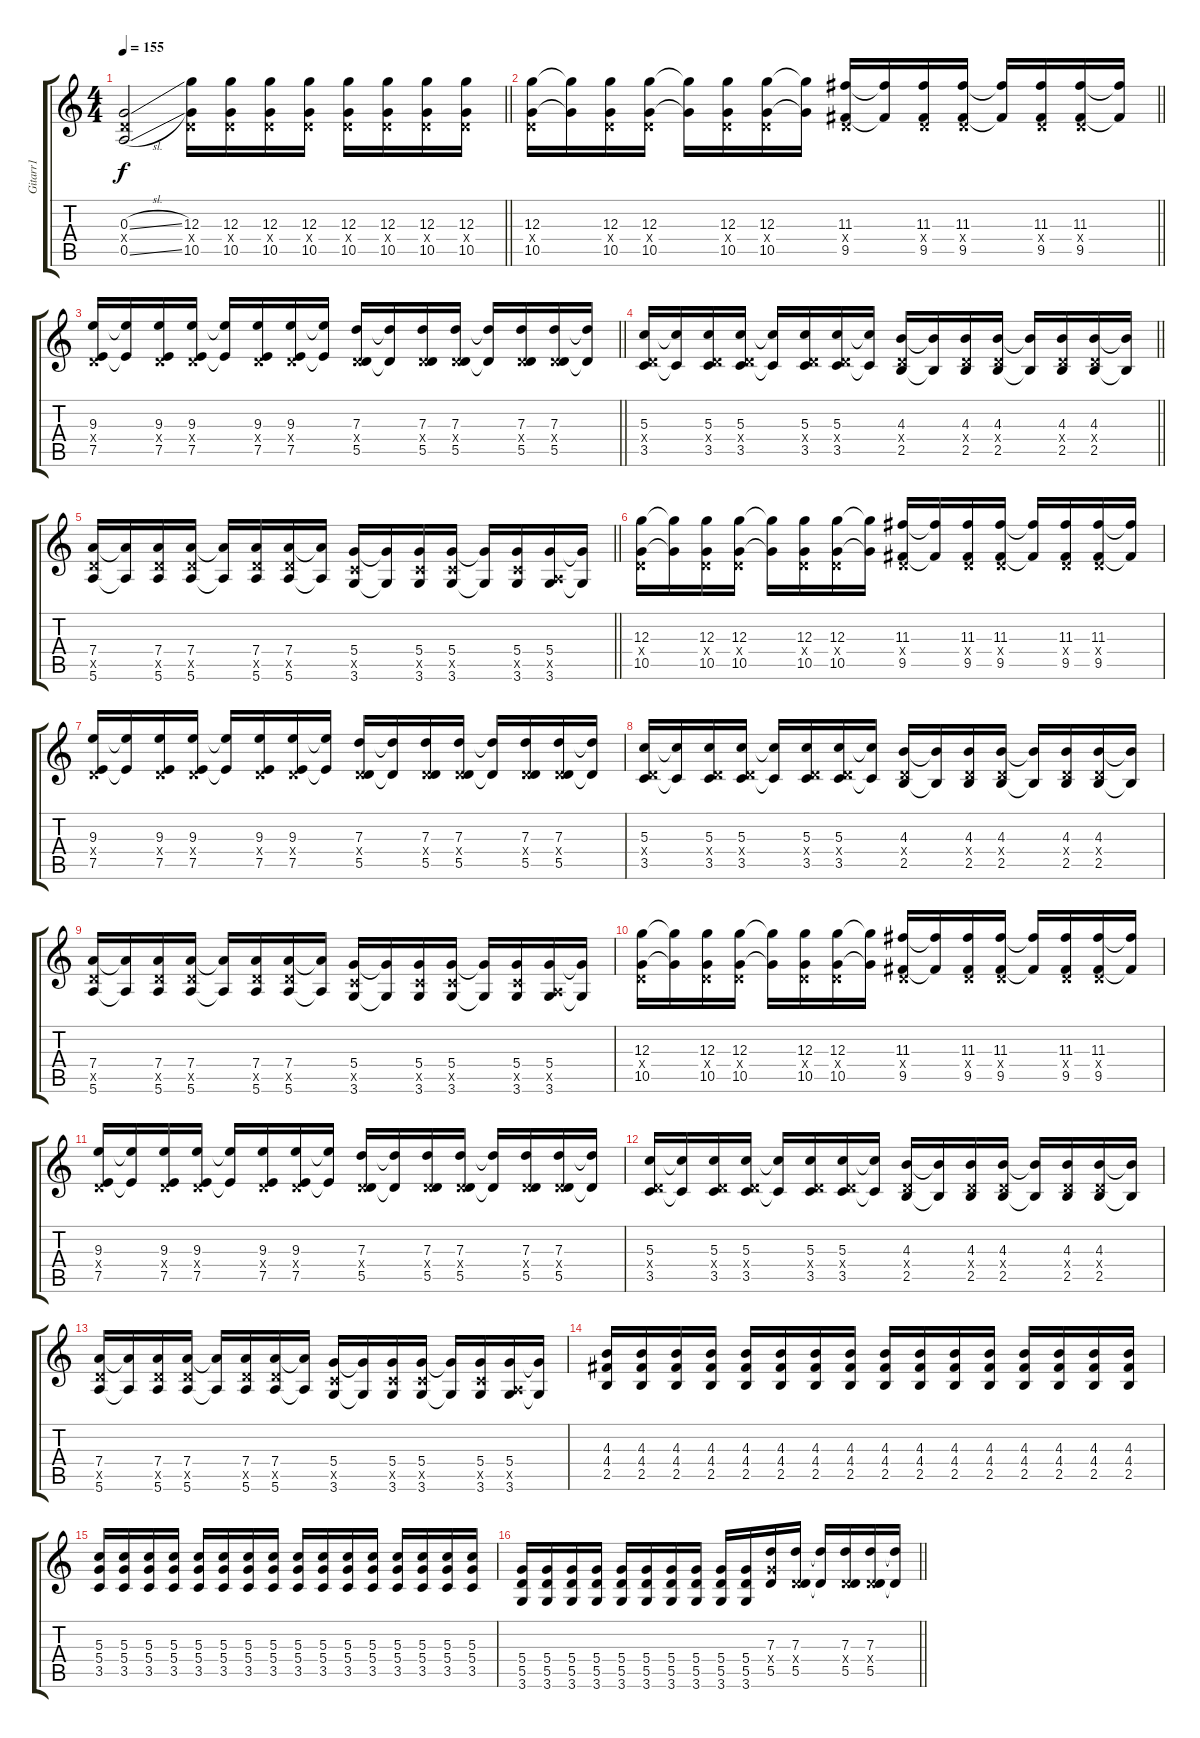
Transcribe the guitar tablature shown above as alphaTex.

\track ("Gitarr1" "Gitarr1") {instrument overdrivenguitar}
\staff {score tabs}
\tuning (E4 B3 G3 D3 A2 E2) {hide}
\ts (4 4)
\tempo 155
\clef g2
\barLineRight lightlight
\ks c
(0.3{sl} 0.4{x} 0.5{sl}).2{dy f} (12.3 0.4{x} 10.5).16 (12.3 0.4{x} 10.5).16 (12.3 0.4{x} 10.5).16 (12.3 0.4{x} 10.5).16 (12.3 0.4{x} 10.5).16 (12.3 0.4{x} 10.5).16 (12.3 0.4{x} 10.5).16 (12.3 0.4{x} 10.5).16 |
\barLineRight lightlight
(12.3 0.4{x} 10.5).16 (12.3{t} 10.5{t}).16 (12.3 0.4{x} 10.5).16 (12.3 0.4{x} 10.5).16 (12.3{t} 10.5{t}).16 (12.3 0.4{x} 10.5).16 (12.3 0.4{x} 10.5).16 (12.3{t} 10.5{t}).16 (11.3 0.4{x} 9.5).16 (11.3{t} 9.5{t}).16 (11.3 0.4{x} 9.5).16 (11.3 0.4{x} 9.5).16 (11.3{t} 9.5{t}).16 (11.3 0.4{x} 9.5).16 (11.3 0.4{x} 9.5).16 (11.3{t} 9.5{t}).16 |
\barLineRight lightlight
(9.3 0.4{x} 7.5).16 (9.3{t} 7.5{t}).16 (9.3 0.4{x} 7.5).16 (9.3 0.4{x} 7.5).16 (9.3{t} 7.5{t}).16 (9.3 0.4{x} 7.5).16 (9.3 0.4{x} 7.5).16 (9.3{t} 7.5{t}).16 (7.3 0.4{x} 5.5).16 (7.3{t} 5.5{t}).16 (7.3 0.4{x} 5.5).16 (7.3 0.4{x} 5.5).16 (7.3{t} 5.5{t}).16 (7.3 0.4{x} 5.5).16 (7.3 0.4{x} 5.5).16 (7.3{t} 5.5{t}).16 |
\barLineRight lightlight
(5.3 0.4{x} 3.5).16 (5.3{t} 3.5{t}).16 (5.3 0.4{x} 3.5).16 (5.3 0.4{x} 3.5).16 (5.3{t} 3.5{t}).16 (5.3 0.4{x} 3.5).16 (5.3 0.4{x} 3.5).16 (5.3{t} 3.5{t}).16 (4.3 0.4{x} 2.5).16 (4.3{t} 2.5{t}).16 (4.3 0.4{x} 2.5).16 (4.3 0.4{x} 2.5).16 (4.3{t} 2.5{t}).16 (4.3 0.4{x} 2.5).16 (4.3 0.4{x} 2.5).16 (4.3{t} 2.5{t}).16 |
\barLineRight lightlight
(7.4 5.5{x} 5.6).16 (7.4{t} 5.6{t}).16 (7.4 5.5{x} 5.6).16 (7.4 5.5{x} 5.6).16 (7.4{t} 5.6{t}).16 (7.4 5.5{x} 5.6).16 (7.4 5.5{x} 5.6).16 (7.4{t} 5.6{t}).16 (5.4 3.5{x} 3.6).16 (5.4{t} 3.6{t}).16 (5.4 3.5{x} 3.6).16 (5.4 3.5{x} 3.6).16 (5.4{t} 3.6{t}).16 (5.4 3.5{x} 3.6).16 (5.4 0.5{x} 3.6).16 (5.4{t} 3.6{t}).16 |
(12.3 0.4{x} 10.5).16 (12.3{t} 10.5{t}).16 (12.3 0.4{x} 10.5).16 (12.3 0.4{x} 10.5).16 (12.3{t} 10.5{t}).16 (12.3 0.4{x} 10.5).16 (12.3 0.4{x} 10.5).16 (12.3{t} 10.5{t}).16 (11.3 0.4{x} 9.5).16 (11.3{t} 9.5{t}).16 (11.3 0.4{x} 9.5).16 (11.3 0.4{x} 9.5).16 (11.3{t} 9.5{t}).16 (11.3 0.4{x} 9.5).16 (11.3 0.4{x} 9.5).16 (11.3{t} 9.5{t}).16 |
(9.3 0.4{x} 7.5).16 (9.3{t} 7.5{t}).16 (9.3 0.4{x} 7.5).16 (9.3 0.4{x} 7.5).16 (9.3{t} 7.5{t}).16 (9.3 0.4{x} 7.5).16 (9.3 0.4{x} 7.5).16 (9.3{t} 7.5{t}).16 (7.3 0.4{x} 5.5).16 (7.3{t} 5.5{t}).16 (7.3 0.4{x} 5.5).16 (7.3 0.4{x} 5.5).16 (7.3{t} 5.5{t}).16 (7.3 0.4{x} 5.5).16 (7.3 0.4{x} 5.5).16 (7.3{t} 5.5{t}).16 |
(5.3 0.4{x} 3.5).16 (5.3{t} 3.5{t}).16 (5.3 0.4{x} 3.5).16 (5.3 0.4{x} 3.5).16 (5.3{t} 3.5{t}).16 (5.3 0.4{x} 3.5).16 (5.3 0.4{x} 3.5).16 (5.3{t} 3.5{t}).16 (4.3 0.4{x} 2.5).16 (4.3{t} 2.5{t}).16 (4.3 0.4{x} 2.5).16 (4.3 0.4{x} 2.5).16 (4.3{t} 2.5{t}).16 (4.3 0.4{x} 2.5).16 (4.3 0.4{x} 2.5).16 (4.3{t} 2.5{t}).16 |
(7.4 5.5{x} 5.6).16 (7.4{t} 5.6{t}).16 (7.4 5.5{x} 5.6).16 (7.4 5.5{x} 5.6).16 (7.4{t} 5.6{t}).16 (7.4 5.5{x} 5.6).16 (7.4 5.5{x} 5.6).16 (7.4{t} 5.6{t}).16 (5.4 3.5{x} 3.6).16 (5.4{t} 3.6{t}).16 (5.4 3.5{x} 3.6).16 (5.4 3.5{x} 3.6).16 (5.4{t} 3.6{t}).16 (5.4 3.5{x} 3.6).16 (5.4 0.5{x} 3.6).16 (5.4{t} 3.6{t}).16 |
(12.3 0.4{x} 10.5).16 (12.3{t} 10.5{t}).16 (12.3 0.4{x} 10.5).16 (12.3 0.4{x} 10.5).16 (12.3{t} 10.5{t}).16 (12.3 0.4{x} 10.5).16 (12.3 0.4{x} 10.5).16 (12.3{t} 10.5{t}).16 (11.3 0.4{x} 9.5).16 (11.3{t} 9.5{t}).16 (11.3 0.4{x} 9.5).16 (11.3 0.4{x} 9.5).16 (11.3{t} 9.5{t}).16 (11.3 0.4{x} 9.5).16 (11.3 0.4{x} 9.5).16 (11.3{t} 9.5{t}).16 |
(9.3 0.4{x} 7.5).16 (9.3{t} 7.5{t}).16 (9.3 0.4{x} 7.5).16 (9.3 0.4{x} 7.5).16 (9.3{t} 7.5{t}).16 (9.3 0.4{x} 7.5).16 (9.3 0.4{x} 7.5).16 (9.3{t} 7.5{t}).16 (7.3 0.4{x} 5.5).16 (7.3{t} 5.5{t}).16 (7.3 0.4{x} 5.5).16 (7.3 0.4{x} 5.5).16 (7.3{t} 5.5{t}).16 (7.3 0.4{x} 5.5).16 (7.3 0.4{x} 5.5).16 (7.3{t} 5.5{t}).16 |
(5.3 0.4{x} 3.5).16 (5.3{t} 3.5{t}).16 (5.3 0.4{x} 3.5).16 (5.3 0.4{x} 3.5).16 (5.3{t} 3.5{t}).16 (5.3 0.4{x} 3.5).16 (5.3 0.4{x} 3.5).16 (5.3{t} 3.5{t}).16 (4.3 0.4{x} 2.5).16 (4.3{t} 2.5{t}).16 (4.3 0.4{x} 2.5).16 (4.3 0.4{x} 2.5).16 (4.3{t} 2.5{t}).16 (4.3 0.4{x} 2.5).16 (4.3 0.4{x} 2.5).16 (4.3{t} 2.5{t}).16 |
(7.4 5.5{x} 5.6).16 (7.4{t} 5.6{t}).16 (7.4 5.5{x} 5.6).16 (7.4 5.5{x} 5.6).16 (7.4{t} 5.6{t}).16 (7.4 5.5{x} 5.6).16 (7.4 5.5{x} 5.6).16 (7.4{t} 5.6{t}).16 (5.4 3.5{x} 3.6).16 (5.4{t} 3.6{t}).16 (5.4 3.5{x} 3.6).16 (5.4 3.5{x} 3.6).16 (5.4{t} 3.6{t}).16 (5.4 3.5{x} 3.6).16 (5.4 0.5{x} 3.6).16 (5.4{t} 3.6{t}).16 |
(4.3 4.4 2.5).16 (4.3 4.4 2.5).16 (4.3 4.4 2.5).16 (4.3 4.4 2.5).16 (4.3 4.4 2.5).16 (4.3 4.4 2.5).16 (4.3 4.4 2.5).16 (4.3 4.4 2.5).16 (4.3 4.4 2.5).16 (4.3 4.4 2.5).16 (4.3 4.4 2.5).16 (4.3 4.4 2.5).16 (4.3 4.4 2.5).16 (4.3 4.4 2.5).16 (4.3 4.4 2.5).16 (4.3 4.4 2.5).16 |
(5.3 5.4 3.5).16 (5.3 5.4 3.5).16 (5.3 5.4 3.5).16 (5.3 5.4 3.5).16 (5.3 5.4 3.5).16 (5.3 5.4 3.5).16 (5.3 5.4 3.5).16 (5.3 5.4 3.5).16 (5.3 5.4 3.5).16 (5.3 5.4 3.5).16 (5.3 5.4 3.5).16 (5.3 5.4 3.5).16 (5.3 5.4 3.5).16 (5.3 5.4 3.5).16 (5.3 5.4 3.5).16 (5.3 5.4 3.5).16 |
\barLineRight lightlight
(5.4 5.5 3.6).16 (5.4 5.5 3.6).16 (5.4 5.5 3.6).16 (5.4 5.5 3.6).16 (5.4 5.5 3.6).16 (5.4 5.5 3.6).16 (5.4 5.5 3.6).16 (5.4 5.5 3.6).16 (5.4 5.5 3.6).16 (5.4 5.5 3.6).16 (7.3 5.4{x} 5.5).16 (7.3 0.4{x} 5.5).16 (7.3{t} 5.5{t}).16 (7.3 0.4{x} 5.5).16 (7.3 0.4{x} 5.5).16 (7.3{t} 5.5{t}).16
